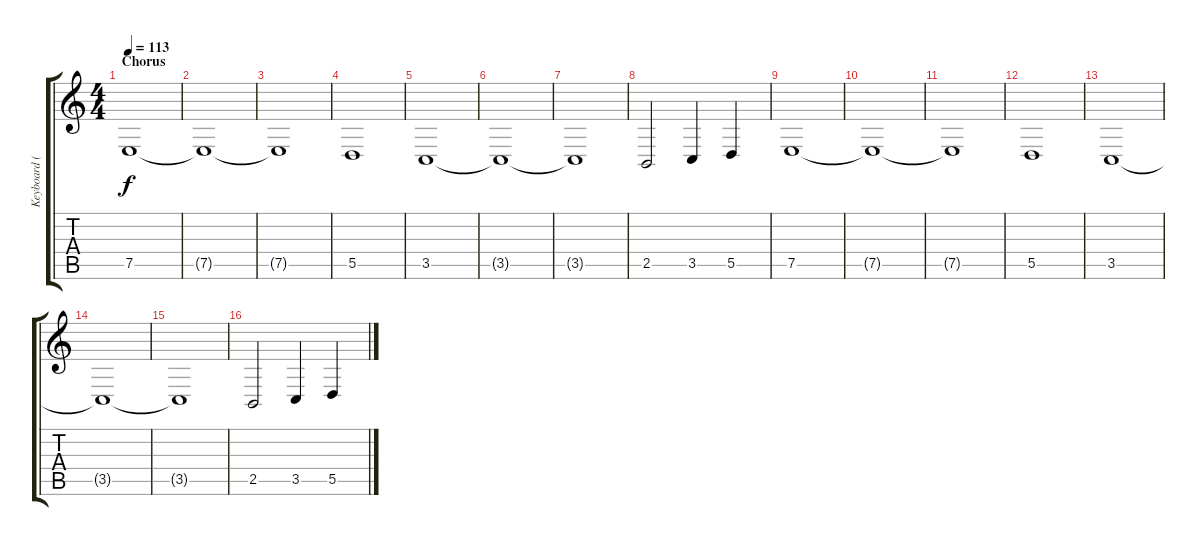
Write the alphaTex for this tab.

\track ("Keyboard (Burton)" "Keyboard (") {instrument viola}
\staff {score tabs}
\tuning (E4 B3 G3 D3 A2 E2) {hide}
\ts (4 4)
\section ("" "Chorus")
\tempo 113
\clef g2
\ks c
7.5.1{dy f} |
7.5{t}.1 |
7.5{t}.1 |
5.5.1 |
3.5.1 |
3.5{t}.1 |
3.5{t}.1 |
2.5.2 3.5.4 5.5.4 |
7.5.1 |
7.5{t}.1 |
7.5{t}.1 |
5.5.1 |
3.5.1 |
3.5{t}.1 |
3.5{t}.1 |
2.5.2 3.5.4 5.5.4
